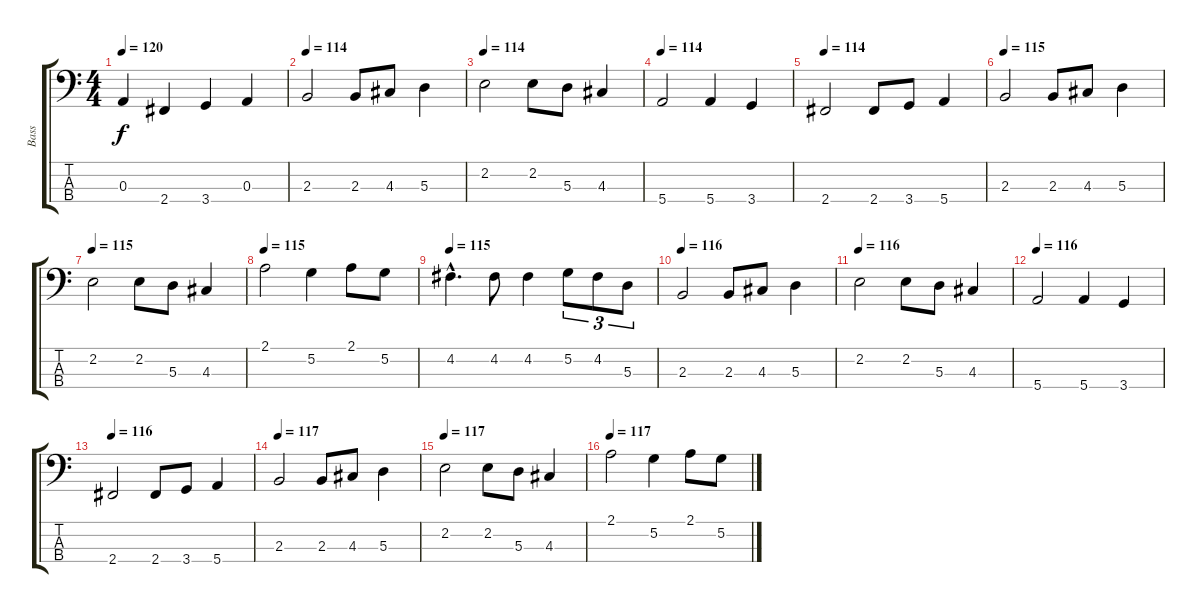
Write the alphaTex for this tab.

\track ("Bass" "Bass") {instrument electricbasspick}
\staff {score tabs}
\tuning (G2 D2 A1 E1) {hide}
\ts (4 4)
\tempo 120
\clef f4
\ks c
0.3.4{dy f} 2.4.4 3.4.4 0.3.4 |
\tempo 114
2.3.2 2.3.8 4.3.8 5.3.4 |
\tempo 114
2.2.2 2.2.8 5.3.8 4.3.4 |
\tempo 114
5.4.2 5.4.4 3.4.4 |
\tempo 114
2.4.2 2.4.8 3.4.8 5.4.4 |
\tempo 115
2.3.2 2.3.8 4.3.8 5.3.4 |
\tempo 115
2.2.2 2.2.8 5.3.8 4.3.4 |
\tempo 115
2.1.2 5.2.4 2.1.8 5.2.8 |
\tempo 115
4.2{hac}.4{d} 4.2.8 4.2.4 5.2.8{tu (3 2)} 4.2.8{tu (3 2)} 5.3.8{tu (3 2)} |
\tempo 116
2.3.2 2.3.8 4.3.8 5.3.4 |
\tempo 116
2.2.2 2.2.8 5.3.8 4.3.4 |
\tempo 116
5.4.2 5.4.4 3.4.4 |
\tempo 116
2.4.2 2.4.8 3.4.8 5.4.4 |
\tempo 117
2.3.2 2.3.8 4.3.8 5.3.4 |
\tempo 117
2.2.2 2.2.8 5.3.8 4.3.4 |
\tempo 117
2.1.2 5.2.4 2.1.8 5.2.8
